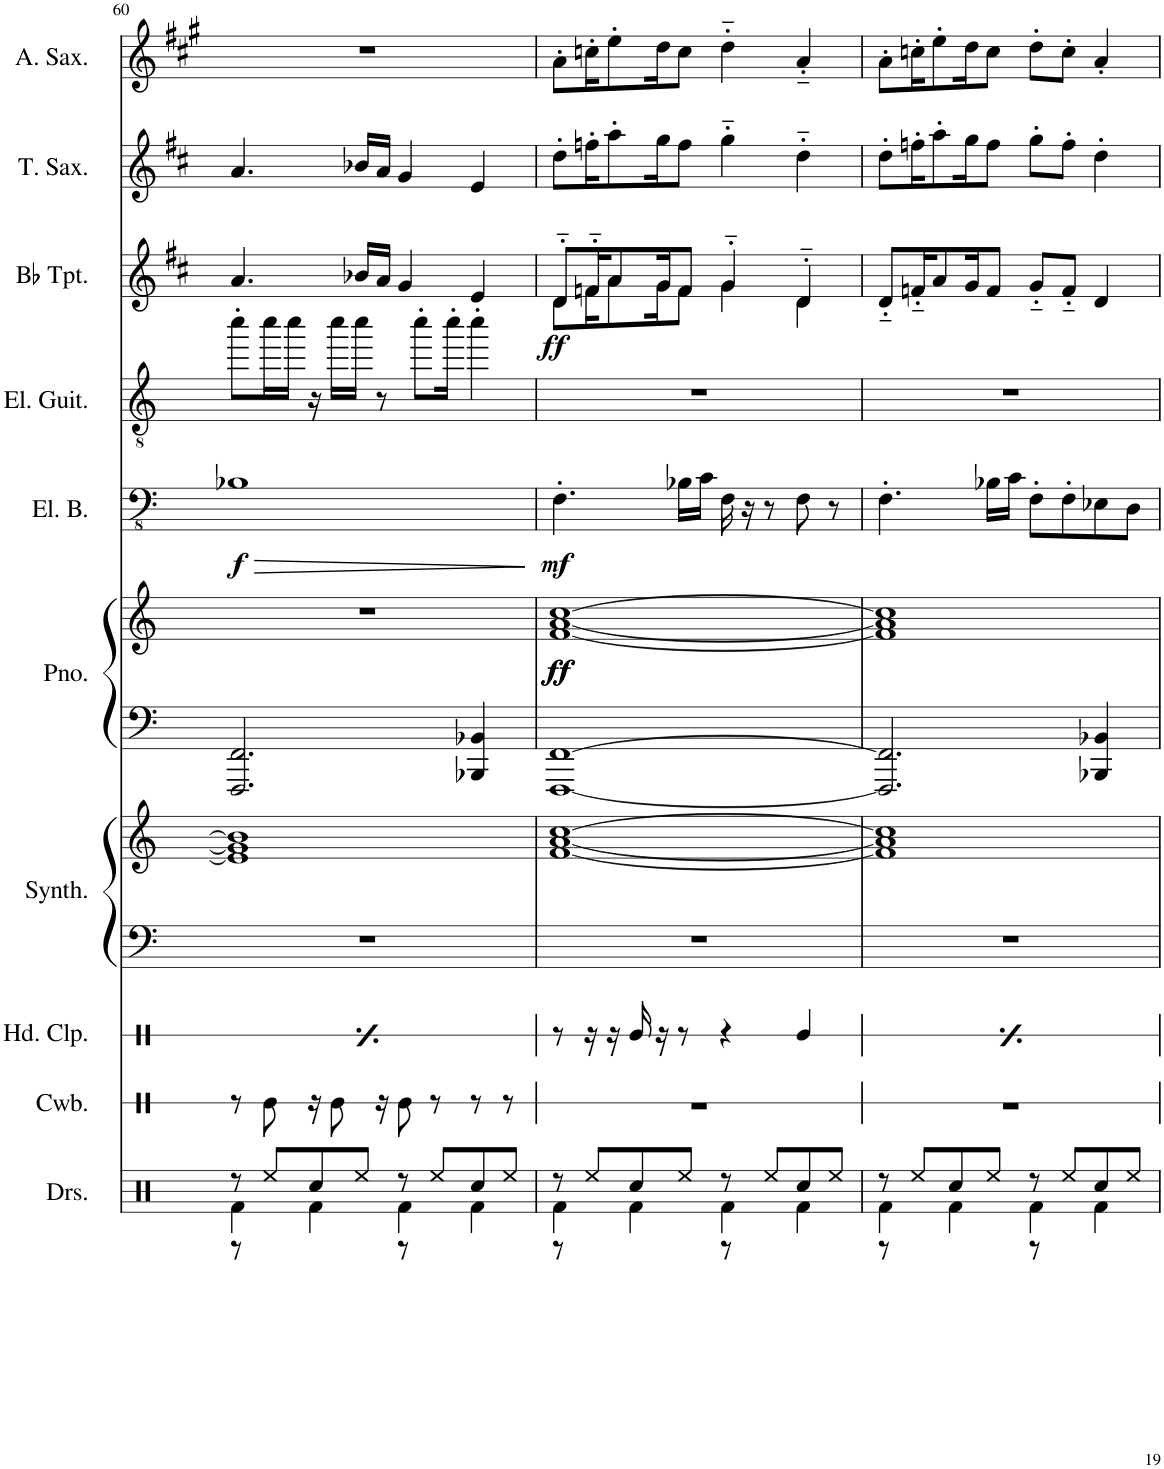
**kern	**kern	**kern	**kern	**kern	**kern	**kern	**dynam	**kern	**dynam	**kern	**kern	**dynam	**kern	**kern	**kern
*part11	*part10	*part9	*part8	*part8	*part7	*part7	*part7	*part6	*part6	*part5	*part4	*part4	*part3	*part2	*part1
*staff13	*staff12	*staff11	*staff10	*staff9	*staff8	*staff7	*staff7/8	*staff6	*staff6	*staff5	*staff4	*staff4	*staff3	*staff2	*staff1
*I"Drumset	*I"Cowbell	*I"Hand Clap	*I"Warm Synthesizer	*	*I"Piano	*	*	*I"Electric Bass	*	*I"Electric Guitar	*I"Bb Trumpet	*	*I"Baritone Saxophone	*I"Tenor Saxophone	*I"Alto Saxophone
*I'Drs.	*I'Cwb.	*I'Hd. Clp.	*I'Synth.	*	*I'Pno.	*	*	*I'El. B.	*	*I'El. Guit.	*I'Bb Tpt.	*	*I'Bar. Sax.	*I'T. Sax.	*I'A. Sax.
!!LO:PB:g=z
*clefX	*clefX	*clefX	*clefF4	*clefG2	*clefF4	*clefG2	*	*clefFv4	*	*clefGv2	*clefG2	*	*clefG2	*clefG2	*clefG2
*	*	*	*	*	*	*	*	*	*	*	*Trd1c2	*	*Trd12c21	*Trd8c14	*Trd5c9
*k[]	*k[]	*k[]	*k[]	*k[]	*k[]	*k[]	*	*k[]	*	*k[]	*k[f#c#]	*	*k[f#c#g#]	*k[f#c#]	*k[f#c#g#]
*M4/4	*M4/4	*M4/4	*M4/4	*M4/4	*M4/4	*M4/4	*	*M4/4	*	*M4/4	*M4/4	*	*M4/4	*M4/4	*M4/4
=60	=60	=60	=60	=60	=60	=60	=60	=60	=60	=60	=60	=60	=60	=60	=60
*^	*	*	*	*	*	*	*	*	*	*	*	*	*	*	*
*	*^	*	*	*	*	*	*	*	*	*	*	*	*	*	*	*
!	!	!	!	!	!	!	!	!	!	!	!LO:HP:b	!	!	!	!	!	!
!	!	!	!	!	!	!	!	!	!	!	!LO:DY:n=1:b	!	!	!	!	!	!
8r	4Rf\	8r	8r	8r	1r	1e-] 1g] 1b-]	2.FFF/ 2.FF/	1r	.	1BB-X	> f	8ccc'\L	4.a/	.	8aa'~\L	4.a/	1r
8Ree/L	.	4.ryy	8Re\	16r	.	.	.	.	.	.	.	16ccc\L	.	.	16cccn\K	.	.
.	.	.	.	16r	.	.	.	.	.	.	.	16ccc\JJ	.	.	8eee'~\J	.	.
8Rcc/	4Rf\	.	16r	16Re/	.	.	.	.	.	.	.	16r	.	.	.	.	.
.	.	.	8Re\	16r	.	.	.	.	.	.	.	16ccc\LL	.	.	16ddd\KL	.	.
8Ree/J	.	.	.	8r	.	.	.	.	.	.	.	16ccc\JJ	16b-X/LL	.	8ccc\J	16b-X/LL	.
.	.	.	16r	.	.	.	.	.	.	.	.	8r	16a/JJ	.	.	16a/JJ	.
8r	4Rf\	8r	8Re\	4r	.	.	.	.	.	.	.	.	4g/	.	8ddd'~\L	4g/	.
.	.	.	.	.	.	.	.	.	.	.	.	8ccc'\L	.	.	.	.	.
8Ree/L	.	4.ryy	8r	.	.	.	.	.	.	.	.	.	.	.	8ccc'~\J	.	.
.	.	.	.	.	.	.	.	.	.	.	.	16ccc'\Jk	.	.	.	.	.
8Rcc/	4Rf\	.	8r	4Re/	.	.	4BBB-X/ 4BB-X/	.	.	.	.	4ccc'\	4e/	.	8aa'~\L	4e/	.
8Ree/J	.	.	8r	.	.	.	.	.	.	.	.	.	.	.	8ccc\J	.	.
*v	*v	*v	*	*	*	*	*	*	*	*	*	*	*	*	*	*	*
.	.	.	.	.	.	.	.	.	]	.	.	.	.	.	.
=61	=61	=61	=61	=61	=61	=61	=61	=61	=61	=61	=61	=61	=61	=61	=61
*^	*	*	*	*	*	*	*	*	*	*	*^	*	*	*	*
*	*^	*	*	*	*	*	*	*	*	*	*	*	*	*	*	*	*
!	!	!	!	!	!	!	!	!	!LO:DY:a=2	!	!	!	!	!	!	!	!	!
!	!	!	!	!	!	!	!	!	!LO:DY:n=1:a=2	!	!LO:DY:b	!	!	!	!LO:DY:b	!	!	!
8r	4Rf\	8r	1r	8r	1r	[1f [1a [1cc	[1FFF [1FF	[1f [1a [1cc	ff ff	4.FF'\	mf	1r	8d'~/L	8d\L	ff	8aa'~\L	8dd'\L	8a'\L
8Ree/L	.	4.ryy	.	16r	.	.	.	.	.	.	.	.	16fn'~/K	16f\K	.	16cccn'~\K	16ffn'\K	16ccn'\K
.	.	.	.	16r	.	.	.	.	.	.	.	.	8a/	8a\	.	8eee\J	8aa'\	8ee'\
8Rcc/	4Rf\	.	.	16Re/	.	.	.	.	.	.	.	.	.	.	.	.	.	.
.	.	.	.	16r	.	.	.	.	.	.	.	.	16g/K	16g\K	.	16ddd\KL	16gg\K	16dd\K
8Ree/J	.	.	.	8r	.	.	.	.	.	16BB-X\LL	.	.	8f/J	8f\J	.	8ccc\J	8ff\J	8cc\J
.	.	.	.	.	.	.	.	.	.	16C\JJ	.	.	.	.	.	.	.	.
8r	4Rf\	8r	.	4r	.	.	.	.	.	16FF\	.	.	4g'~/	4g\	.	4ddd'~	4gg'~\	4dd'~\
.	.	.	.	.	.	.	.	.	.	16r	.	.	.	.	.	.	.	.
8Ree/L	.	4.ryy	.	.	.	.	.	.	.	8r	.	.	.	.	.	.	.	.
8Rcc/	4Rf\	.	.	4Re/	.	.	.	.	.	8FF\	.	.	4d'~/	4d\	.	4aa'~	4dd'~\	4a'~/
8Ree/J	.	.	.	.	.	.	.	.	.	8r	.	.	.	.	.	.	.	.
*	*	*	*	*	*	*	*	*	*	*	*	*	*v	*v	*	*	*	*
=62	=62	=62	=62	=62	=62	=62	=62	=62	=62	=62	=62	=62	=62	=62	=62	=62	=62
8r	4Rf\	8r	1r	8r	1r	1f] 1a] 1cc]	2.FFF/] 2.FF/]	1f] 1a] 1cc]	.	4.FF'\	.	1r	8d'~/L	.	8aa'~\L	8dd'\L	8a'\L
8Ree/L	.	4.ryy	.	16r	.	.	.	.	.	.	.	.	16fn'~/K	.	16cccn'~\K	16ffn'\K	16ccn'\K
.	.	.	.	16r	.	.	.	.	.	.	.	.	8a/	.	8eee\J	8aa'\	8ee'\
8Rcc/	4Rf\	.	.	16Re/	.	.	.	.	.	.	.	.	.	.	.	.	.
.	.	.	.	16r	.	.	.	.	.	.	.	.	16g/K	.	16ddd\KL	16gg\K	16dd\K
8Ree/J	.	.	.	8r	.	.	.	.	.	16BB-X\LL	.	.	8f/J	.	8ccc\J	8ff\J	8cc\J
.	.	.	.	.	.	.	.	.	.	16C\JJ	.	.	.	.	.	.	.
8r	4Rf\	8r	.	4r	.	.	.	.	.	8FF'\L	.	.	8g'~/L	.	8ddd'~\L	8gg'\L	8dd'\L
8Ree/L	.	4.ryy	.	.	.	.	.	.	.	8FF'\	.	.	8f'~/J	.	8ccc'~\J	8ff'\J	8cc'\J
8Rcc/	4Rf\	.	.	4Re/	.	.	4BBB-X/ 4BB-X/	.	.	8EE-X\	.	.	4d/	.	4aa	4dd'\	4a'/
8Ree/J	.	.	.	.	.	.	.	.	.	8DD\J	.	.	.	.	.	.	.
*v	*v	*v	*	*	*	*	*	*	*	*	*	*	*	*	*	*	*
=	=	=	=	=	=	=	=	=	=	=	=	=	=	=	=
*-	*-	*-	*-	*-	*-	*-	*-	*-	*-	*-	*-	*-	*-	*-	*-
